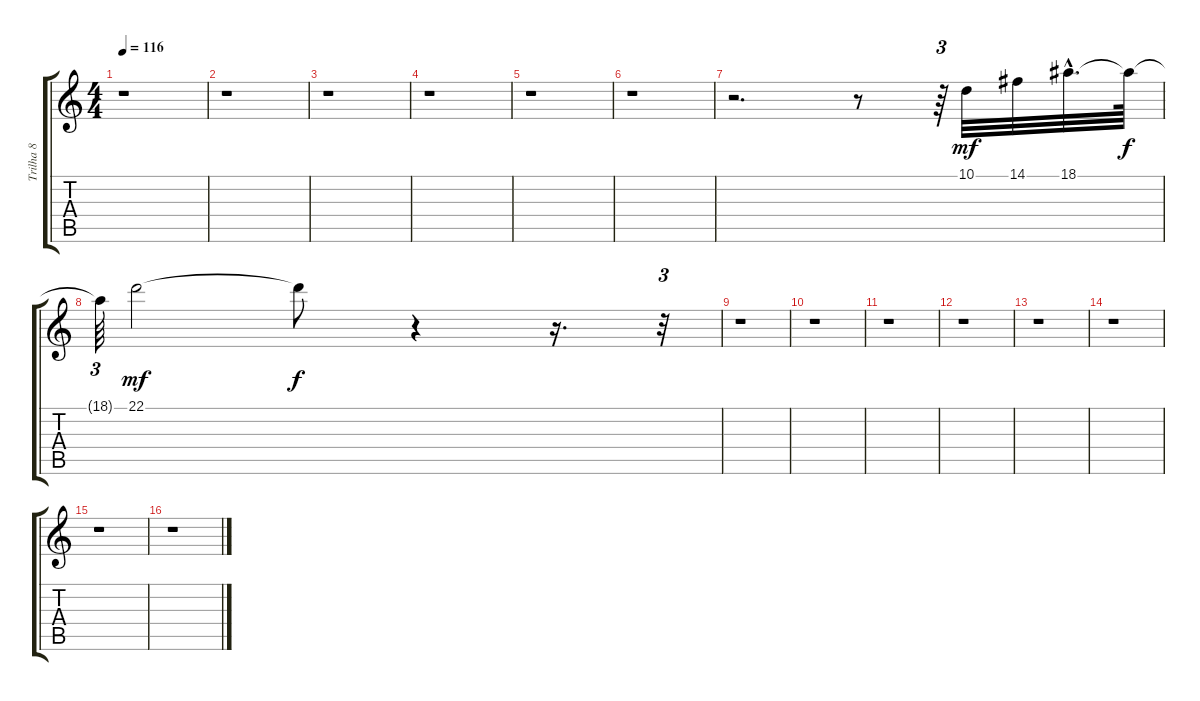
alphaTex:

\track ("Trilha 8" "Trilha 8") {instrument electricgrandpiano}
\staff {score tabs}
\tuning (E4 B3 G3 D3 A2 E2) {hide}
\ts (4 4)
\tempo 116
\clef g2
\ks c
r.1{dy f} |
r.1 |
r.1 |
r.1 |
r.1 |
r.1 |
r.2{d} r.8 r.64{tu (3 2)} 10.1.32{dy mf} 14.1.32 18.1{hac}.32{d} 18.1{t}.64{dy f} |
18.1{t}.64{tu (3 2)} 22.1.2{dy mf} 22.1{t}.8{dy f} r.4 r.16{d} r.32{tu (3 2)} |
r.1 |
r.1 |
r.1 |
r.1 |
r.1 |
r.1 |
r.1 |
r.1
